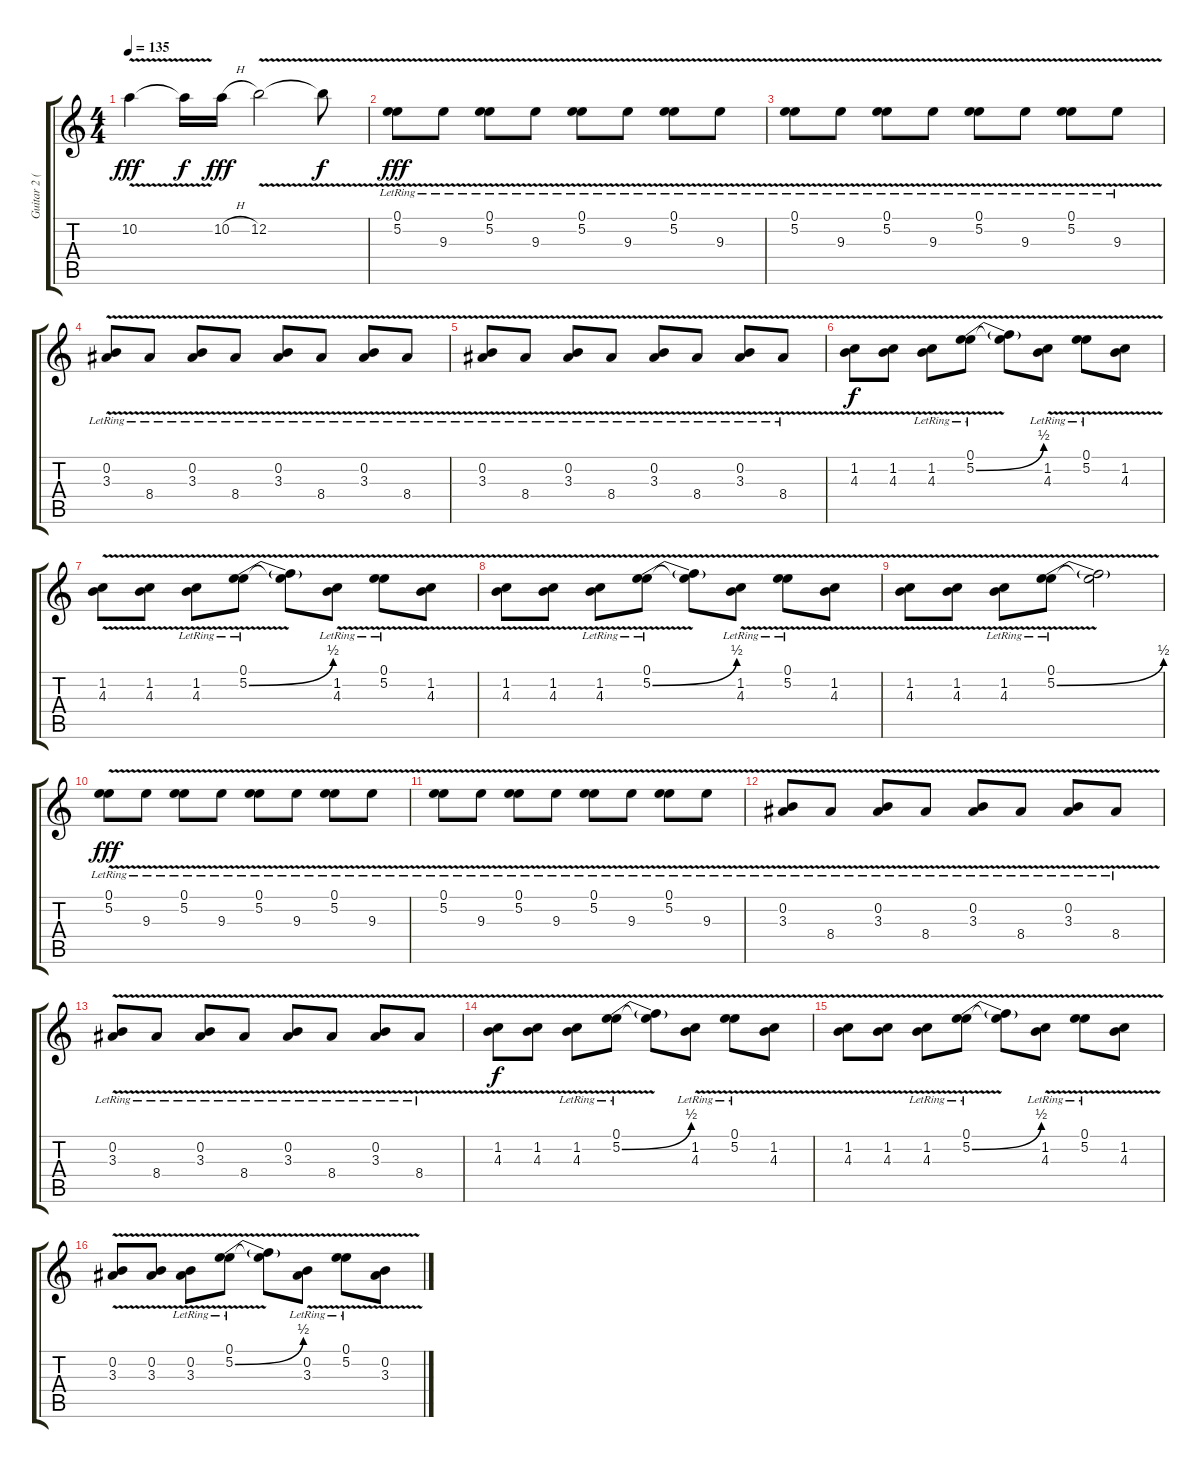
\track ("Guitar 2 (John 5)" "Guitar 2 (") {instrument overdrivenguitar}
\staff {score tabs}
\tuning (E4 B3 G3 D3 A2 E2) {hide}
\ts (4 4)
\tempo 135
\clef g2
\ks c
10.2{v}.4{dy fff} 10.2{t}.16{dy f} 10.2{h}.16{dy fff} 12.2{v}.2 12.2{t}.8{dy f} |
(0.1{v lr} 5.2{lr}).8{dy fff instrument overdrivenguitar} 9.3{v lr}.8 (0.1{lr} 5.2{v lr}).8 9.3{v lr}.8 (0.1{lr} 5.2{v lr}).8 9.3{v lr}.8 (0.1{lr} 5.2{v lr}).8 9.3{v lr}.8 |
(0.1{v lr} 5.2{lr}).8 9.3{v lr}.8 (0.1{lr} 5.2{v lr}).8 9.3{v lr}.8 (0.1{lr} 5.2{v lr}).8 9.3{v lr}.8 (0.1 5.2{v lr}).8 9.3{v lr}.8 |
(0.2{lr} 3.3{v lr}).8 8.4{v lr}.8 (0.2{lr} 3.3{v lr}).8 8.4{v lr}.8 (0.2{lr} 3.3{v lr}).8 8.4{v lr}.8 (0.2{lr} 3.3{v lr}).8 8.4{v lr}.8 |
(0.2{lr} 3.3{v lr}).8 8.4{v lr}.8 (0.2{lr} 3.3{v lr}).8 8.4{v lr}.8 (0.2{lr} 3.3{v lr}).8 8.4{v lr}.8 (0.2{lr} 3.3{v lr}).8 8.4{v lr}.8 |
(1.2 4.3{v}).8{dy f} (1.2 4.3{v}).8 (1.2 4.3{v lr}).8 (0.1{lr} 5.2{be (bend 0 0 60 2) v}).8 (0.1{t} 5.2{t}).8 (1.2 4.3{v lr}).8 (0.1{lr} 5.2{v}).8 (1.2 4.3{v}).8 |
(1.2 4.3{v}).8 (1.2 4.3{v}).8 (1.2 4.3{v lr}).8 (0.1{lr} 5.2{be (bend 0 0 60 2) v}).8 (0.1{t} 5.2{t}).8 (1.2 4.3{v lr}).8 (0.1{lr} 5.2{v}).8 (1.2 4.3{v}).8 |
(1.2 4.3{v}).8 (1.2 4.3{v}).8 (1.2 4.3{v lr}).8 (0.1{lr} 5.2{be (bend 0 0 60 2) v}).8 (0.1{t} 5.2{t}).8 (1.2 4.3{v lr}).8 (0.1{lr} 5.2{v}).8 (1.2 4.3{v}).8 |
(1.2 4.3{v}).8 (1.2 4.3{v}).8 (1.2 4.3{v lr}).8 (0.1{lr} 5.2{be (bend 0 0 60 2) v}).8 (0.1{t} 5.2{t}).2 |
(0.1{v lr} 5.2{lr}).8{dy fff} 9.3{v lr}.8 (0.1{lr} 5.2{v lr}).8 9.3{v lr}.8 (0.1{lr} 5.2{v lr}).8 9.3{v lr}.8 (0.1{lr} 5.2{v lr}).8 9.3{v lr}.8 |
(0.1{v lr} 5.2{lr}).8 9.3{v lr}.8 (0.1{lr} 5.2{v lr}).8 9.3{v lr}.8 (0.1{lr} 5.2{v lr}).8 9.3{v lr}.8 (0.1 5.2{v lr}).8 9.3{v lr}.8 |
(0.2{lr} 3.3{v lr}).8 8.4{v lr}.8 (0.2{lr} 3.3{v lr}).8 8.4{v lr}.8 (0.2{lr} 3.3{v lr}).8 8.4{v lr}.8 (0.2{lr} 3.3{v lr}).8 8.4{v lr}.8 |
(0.2{lr} 3.3{v lr}).8 8.4{v lr}.8 (0.2{lr} 3.3{v lr}).8 8.4{v lr}.8 (0.2{lr} 3.3{v lr}).8 8.4{v lr}.8 (0.2{lr} 3.3{v lr}).8 8.4{v lr}.8 |
(1.2 4.3{v}).8{dy f} (1.2 4.3{v}).8 (1.2 4.3{v lr}).8 (0.1{lr} 5.2{be (bend 0 0 60 2) v}).8 (0.1{t} 5.2{t}).8 (1.2 4.3{v lr}).8 (0.1{lr} 5.2{v}).8 (1.2 4.3{v}).8 |
(1.2 4.3{v}).8 (1.2 4.3{v}).8 (1.2 4.3{v lr}).8 (0.1{lr} 5.2{be (bend 0 0 60 2) v}).8 (0.1{t} 5.2{t}).8 (1.2 4.3{v lr}).8 (0.1{lr} 5.2{v}).8 (1.2 4.3{v}).8 |
(0.2 3.3{v}).8 (0.2 3.3{v}).8 (0.2 3.3{v lr}).8 (0.1{lr} 5.2{be (bend 0 0 60 2) v}).8 (0.1{t} 5.2{t}).8 (0.2 3.3{v lr}).8 (0.1{lr} 5.2{v}).8 (0.2 3.3{v}).8
